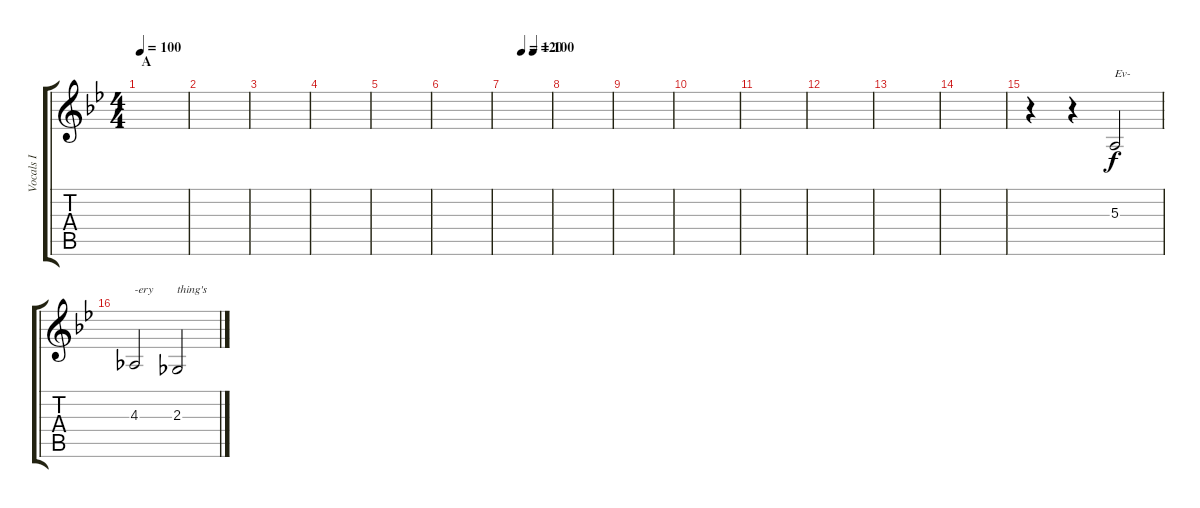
\track ("Vocals I" "Vocals I") {instrument altosax}
\staff {score tabs}
\tuning (Db4 Ab3 E3 B2 Gb2 Db2) {hide}
\ts (4 4)
\section ("" "A")
\tempo 100
\clef g2
\ks gminor
|
|
|
|
|
|
\tempo (120 0.375)
\tempo (100 0.625)
|
|
|
|
|
|
|
|
r.4 r.4 5.3.2{txt "Ev-"} |
4.3.2{txt "-ery"} 2.3.2{txt "thing's"}
